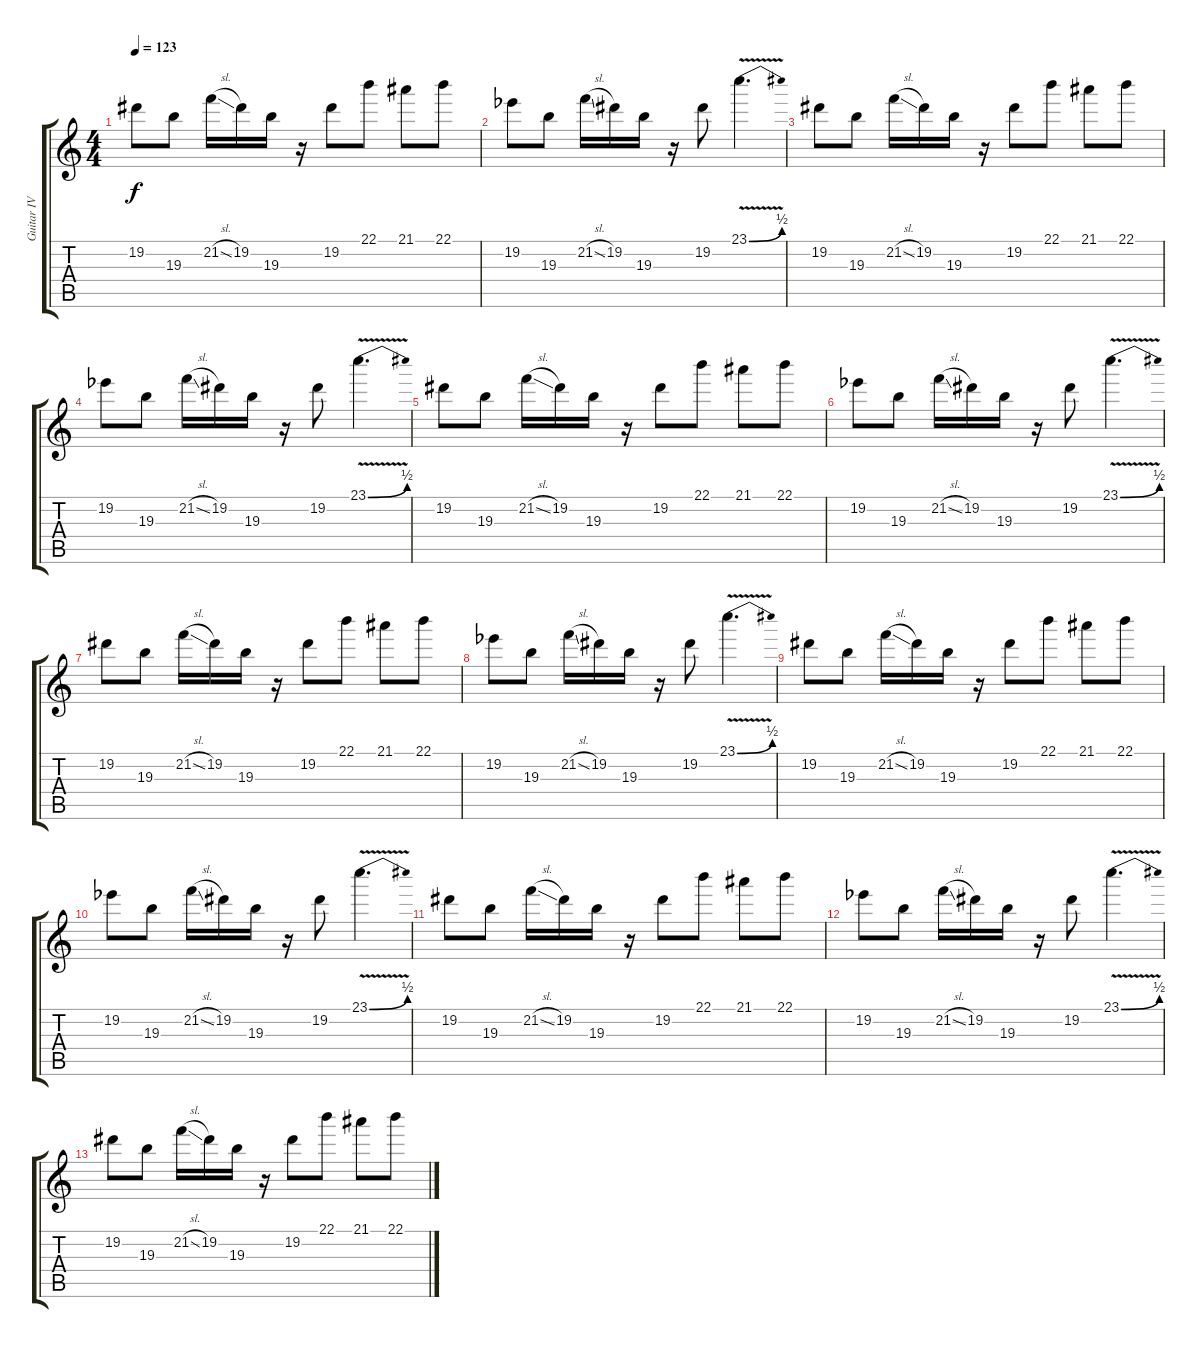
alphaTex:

\track ("Guitar IV" "Guitar IV") {instrument overdrivenguitar}
\staff {score tabs}
\tuning (Db4 Ab3 E3 B2 Gb2 B1) {hide}
\ts (4 4)
\tempo 123
\clef g2
\ks c
19.2.8{dy f} 19.3.8 21.2{sl}.16 19.2.16 19.3.16 r.16 19.2.8 22.1.8 21.1.8 22.1.8 |
19.2{acc b}.8 19.3.8 21.2{sl}.16 19.2.16 19.3.16 r.16 19.2.8 23.1{be (bend 0 0 60 2) v}.4{d} |
19.2.8 19.3.8 21.2{sl}.16 19.2.16 19.3.16 r.16 19.2.8 22.1.8 21.1.8 22.1.8 |
19.2{acc b}.8 19.3.8 21.2{sl}.16 19.2.16 19.3.16 r.16 19.2.8 23.1{be (bend 0 0 60 2) v}.4{d} |
19.2.8 19.3.8 21.2{sl}.16 19.2.16 19.3.16 r.16 19.2.8 22.1.8 21.1.8 22.1.8 |
19.2{acc b}.8 19.3.8 21.2{sl}.16 19.2.16 19.3.16 r.16 19.2.8 23.1{be (bend 0 0 60 2) v}.4{d} |
19.2.8 19.3.8 21.2{sl}.16 19.2.16 19.3.16 r.16 19.2.8 22.1.8 21.1.8 22.1.8 |
19.2{acc b}.8 19.3.8 21.2{sl}.16 19.2.16 19.3.16 r.16 19.2.8 23.1{be (bend 0 0 60 2) v}.4{d} |
19.2.8 19.3.8 21.2{sl}.16 19.2.16 19.3.16 r.16 19.2.8 22.1.8 21.1.8 22.1.8 |
19.2{acc b}.8 19.3.8 21.2{sl}.16 19.2.16 19.3.16 r.16 19.2.8 23.1{be (bend 0 0 60 2) v}.4{d} |
19.2.8 19.3.8 21.2{sl}.16 19.2.16 19.3.16 r.16 19.2.8 22.1.8 21.1.8 22.1.8 |
19.2{acc b}.8 19.3.8 21.2{sl}.16 19.2.16 19.3.16 r.16 19.2.8 23.1{be (bend 0 0 60 2) v}.4{d} |
19.2.8 19.3.8 21.2{sl}.16 19.2.16 19.3.16 r.16 19.2.8 22.1.8 21.1.8 22.1.8
